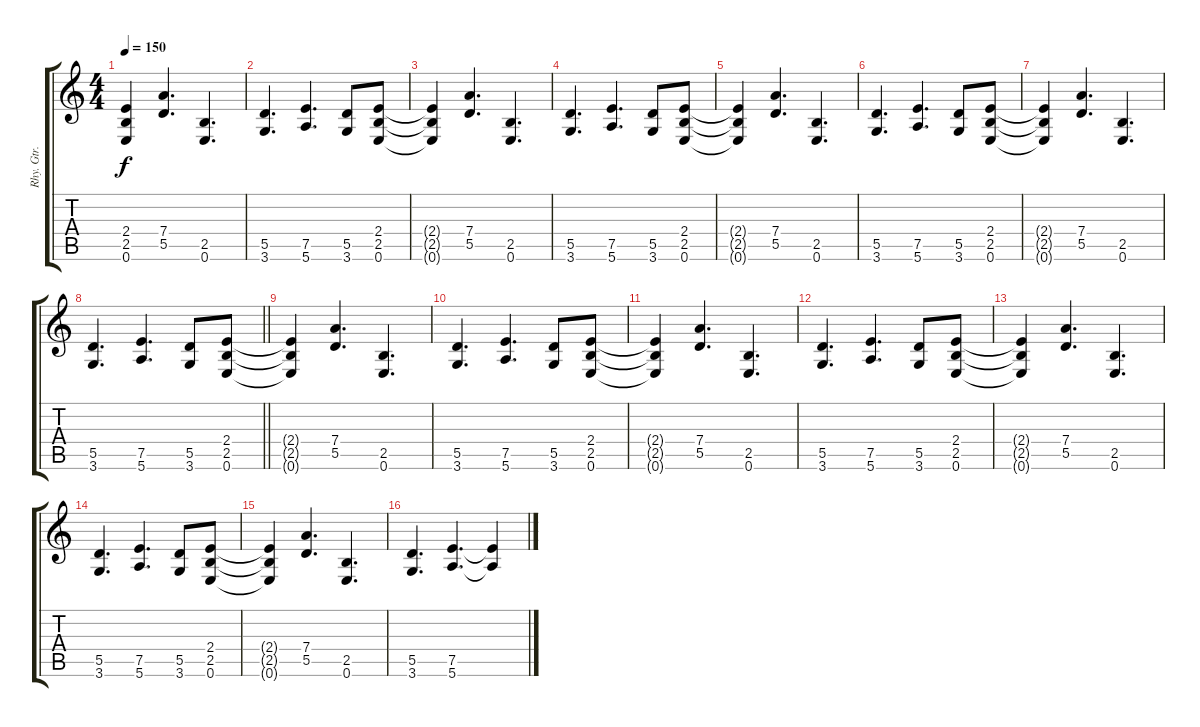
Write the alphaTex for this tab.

\track ("Rhy. Gtr. 2" "Rhy. Gtr. ") {instrument distortionguitar}
\staff {score tabs}
\tuning (E4 B3 G3 D3 A2 E2) {hide}
\ts (4 4)
\section ("" "")
\tempo 150
\clef g2
\ks c
(2.4{t} 2.5{t} 0.6{t}).4{dy f} (7.4 5.5).4{d} (2.5 0.6).4{d} |
(5.5 3.6).4{d} (7.5 5.6).4{d} (5.5 3.6).8 (2.4 2.5 0.6).8 |
(2.4{t} 2.5{t} 0.6{t}).4 (7.4 5.5).4{d} (2.5 0.6).4{d} |
(5.5 3.6).4{d} (7.5 5.6).4{d} (5.5 3.6).8 (2.4 2.5 0.6).8 |
(2.4{t} 2.5{t} 0.6{t}).4 (7.4 5.5).4{d} (2.5 0.6).4{d} |
(5.5 3.6).4{d} (7.5 5.6).4{d} (5.5 3.6).8 (2.4 2.5 0.6).8 |
(2.4{t} 2.5{t} 0.6{t}).4 (7.4 5.5).4{d} (2.5 0.6).4{d} |
\barLineRight lightlight
(5.5 3.6).4{d} (7.5 5.6).4{d} (5.5 3.6).8 (2.4 2.5 0.6).8 |
\section ("" "")
(2.4{t} 2.5{t} 0.6{t}).4 (7.4 5.5).4{d} (2.5 0.6).4{d} |
(5.5 3.6).4{d} (7.5 5.6).4{d} (5.5 3.6).8 (2.4 2.5 0.6).8 |
(2.4{t} 2.5{t} 0.6{t}).4 (7.4 5.5).4{d} (2.5 0.6).4{d} |
(5.5 3.6).4{d} (7.5 5.6).4{d} (5.5 3.6).8 (2.4 2.5 0.6).8 |
(2.4{t} 2.5{t} 0.6{t}).4 (7.4 5.5).4{d} (2.5 0.6).4{d} |
(5.5 3.6).4{d} (7.5 5.6).4{d} (5.5 3.6).8 (2.4 2.5 0.6).8 |
(2.4{t} 2.5{t} 0.6{t}).4 (7.4 5.5).4{d} (2.5 0.6).4{d} |
(5.5 3.6).4{d} (7.5 5.6).4{d} (7.5{t} 5.6{t}).4
